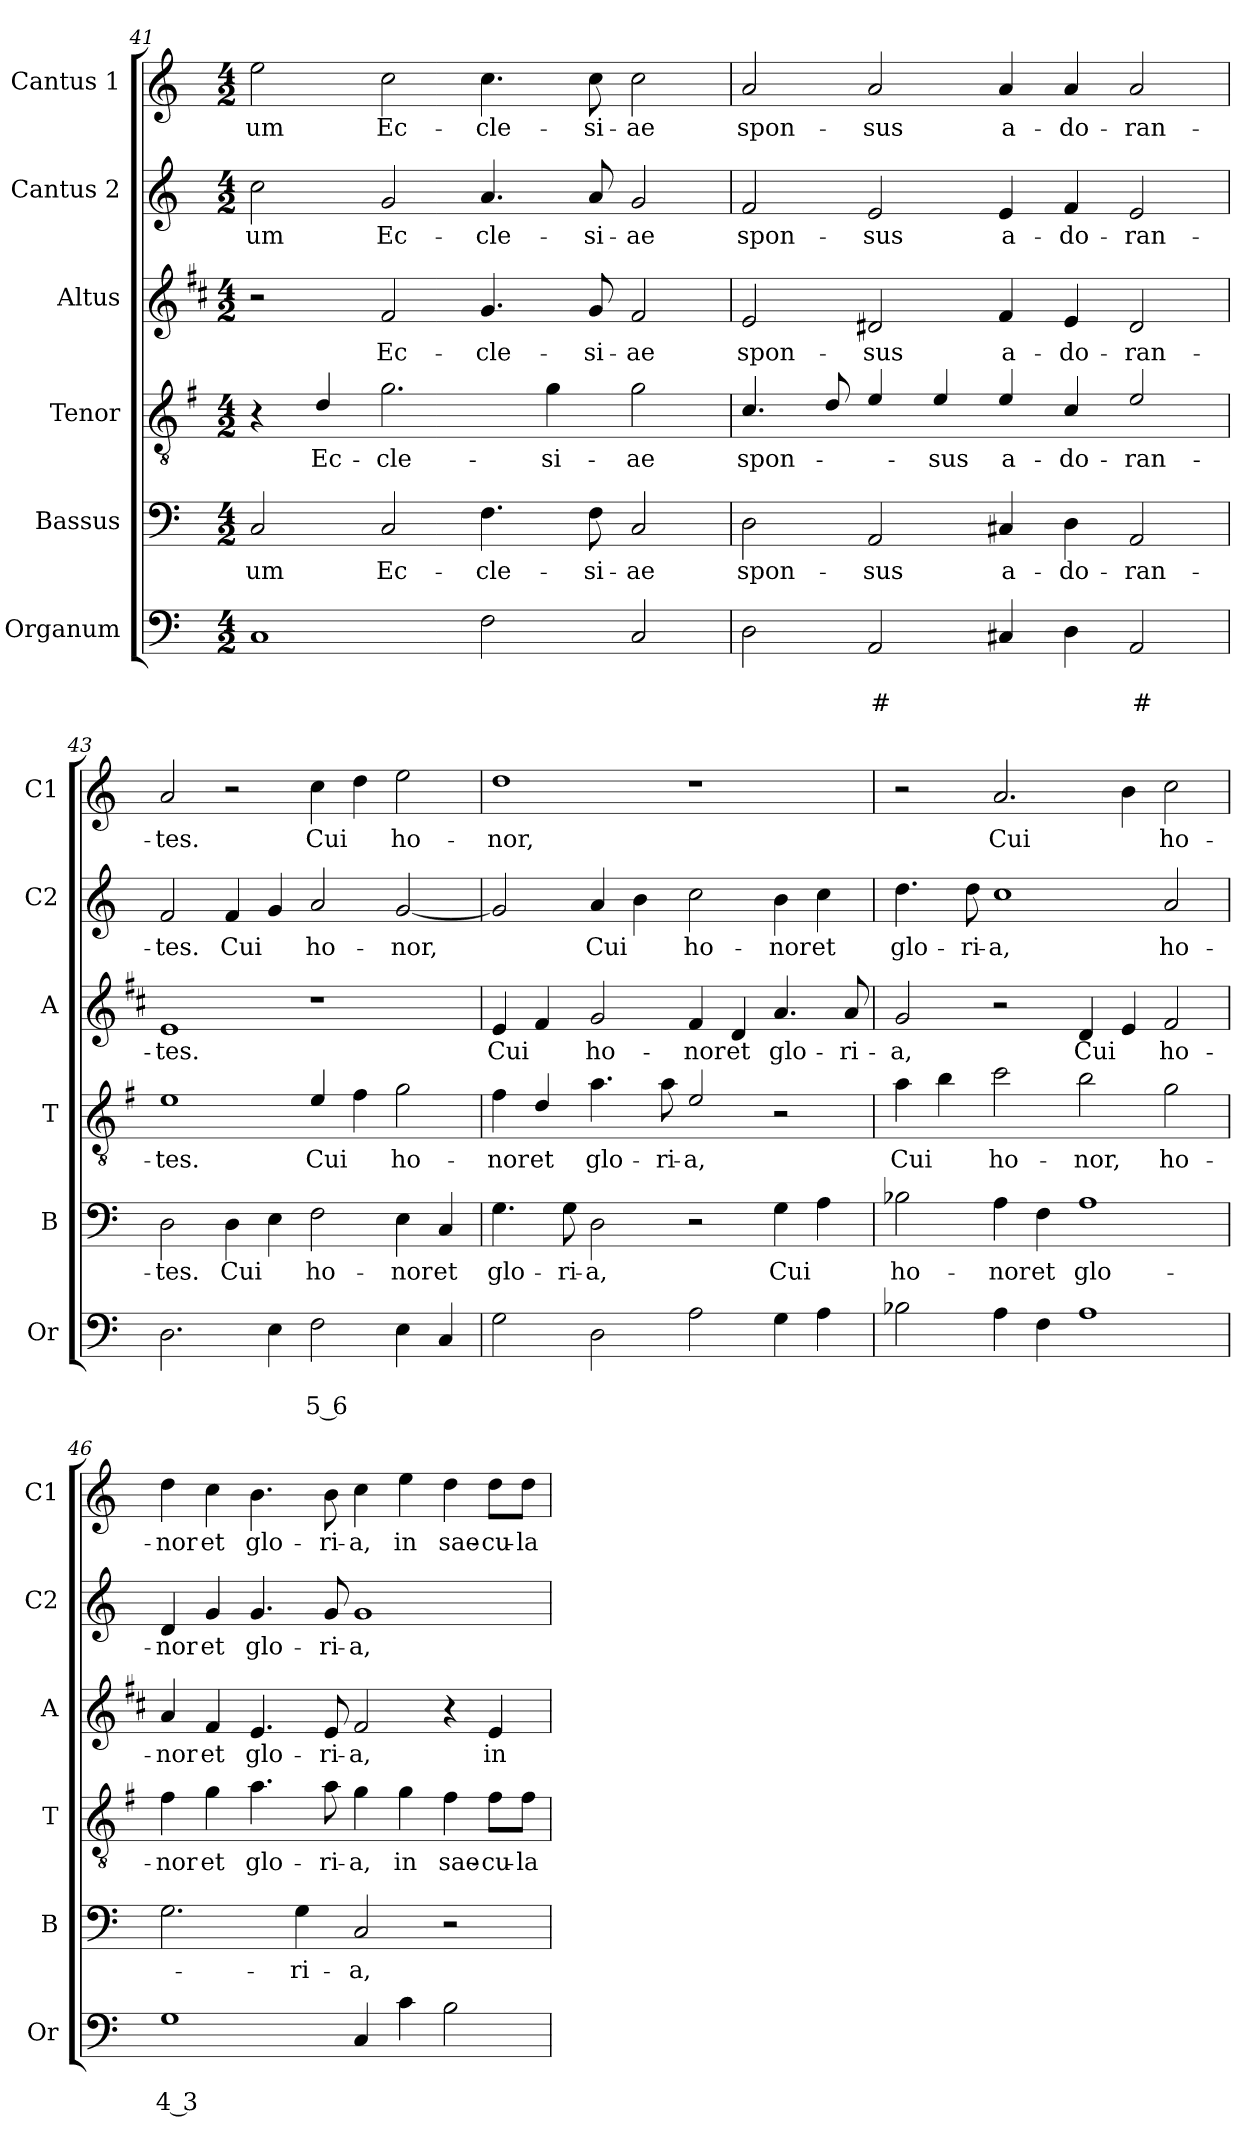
**kern	**text	**text	**kern	**text	**kern	**text	**kern	**text	**kern	**text	**kern	**text
*part6	*part6	*part6	*part5	*part5	*part4	*part4	*part3	*part3	*part2	*part2	*part1	*part1
*staff6	*staff6	*staff6	*staff5	*staff5	*staff4	*staff4	*staff3	*staff3	*staff2	*staff2	*staff1	*staff1
*I"Organum	*	*	*I"Bassus	*	*I"Tenor	*	*I"Altus	*	*I"Cantus 2	*	*I"Cantus 1	*
*I'Or	*	*	*I'B	*	*I'T	*	*I'A	*	*I'C2	*	*I'C1	*
*clefF4	*	*	*clefF4	*	*clefGv2	*	*clefG2	*	*clefG2	*	*clefG2	*
*	*	*	*	*	*ITrd4c7	*	*ITrd1c2	*	*	*	*	*
*k[]	*	*	*k[]	*	*k[]	*	*k[]	*	*k[]	*	*k[]	*
*C:	*	*	*C:	*	*C:	*	*C:	*	*C:	*	*C:	*
*M4/2	*	*	*M4/2	*	*M4/2	*	*M4/2	*	*M4/2	*	*M4/2	*
=41	=41	=41	=41	=41	=41	=41	=41	=41	=41	=41	=41	=41
!	!	!	!	!LO:LY:b	!	!	!	!	!	!LO:LY:b	!	!LO:LY:b
1C	.	.	2C/	-um	4r	.	2r	.	2cc\	-um	2ee\	-um
!	!	!	!	!	!	!LO:LY:b	!	!	!	!	!	!
.	.	.	.	.	4G/	Ec-	.	.	.	.	.	.
!	!	!	!	!LO:LY:b	!	!LO:LY:b	!	!LO:LY:b	!	!LO:LY:b	!	!LO:LY:b
.	.	.	2C/	Ec-	2.c\	-cle-	2e/	Ec-	2g/	Ec-	2cc\	Ec-
!	!	!	!	!LO:LY:b	!	!	!	!LO:LY:b	!	!LO:LY:b	!	!LO:LY:b
2F\	.	.	4.F\	-cle-	.	.	4.f/	-cle-	4.a/	-cle-	4.cc\	-cle-
!	!	!	!	!	!	!LO:LY:b	!	!	!	!	!	!
.	.	.	.	.	4c\	-si-	.	.	.	.	.	.
!	!	!	!	!LO:LY:b	!	!	!	!LO:LY:b	!	!LO:LY:b	!	!LO:LY:b
.	.	.	8F\	-si-	.	.	8f/	-si-	8a/	-si-	8cc\	-si-
!	!	!	!	!LO:LY:b	!	!LO:LY:b	!	!LO:LY:b	!	!LO:LY:b	!	!LO:LY:b
2C/	.	.	2C/	-ae	2c\	-ae	2e/	-ae	2g/	-ae	2cc\	-ae
!!LO:LB:g=z
=42	=42	=42	=42	=42	=42	=42	=42	=42	=42	=42	=42	=42
!	!	!	!	!LO:LY:b	!	!LO:LY:b	!	!LO:LY:b	!	!LO:LY:b	!	!LO:LY:b
2D\	.	.	2D\	spon-	4.F/	spon-	2d/	spon-	2f/	spon-	2a/	spon-
.	.	.	.	.	8G/	.	.	.	.	.	.	.
!	!	!LO:LY:b	!	!LO:LY:b	!	!	!	!LO:LY:b	!	!LO:LY:b	!	!LO:LY:b
2AA/	.	#	2AA/	-sus	4A/	.	2c#X/	-sus	2e/	-sus	2a/	-sus
!	!	!	!	!	!	!LO:LY:b	!	!	!	!	!	!
.	.	.	.	.	4A/	-sus	.	.	.	.	.	.
!	!	!	!	!LO:LY:b	!	!LO:LY:b	!	!LO:LY:b	!	!LO:LY:b	!	!LO:LY:b
4C#X/	.	.	4C#X/	a-	4A/	a-	4e/	a-	4e/	a-	4a/	a-
!	!	!	!	!LO:LY:b	!	!LO:LY:b	!	!LO:LY:b	!	!LO:LY:b	!	!LO:LY:b
4D\	.	.	4D\	-do-	4F/	-do-	4d/	-do-	4f/	-do-	4a/	-do-
!	!	!LO:LY:b	!	!LO:LY:b	!	!LO:LY:b	!	!LO:LY:b	!	!LO:LY:b	!	!LO:LY:b
2AA/	.	#	2AA/	-ran-	2A/	-ran-	2c#/	-ran-	2e/	-ran-	2a/	-ran-
=43	=43	=43	=43	=43	=43	=43	=43	=43	=43	=43	=43	=43
!	!	!	!	!LO:LY:b	!	!LO:LY:b	!	!LO:LY:b	!	!LO:LY:b	!	!LO:LY:b
2.D\	.	.	2D\	-tes.	1A	-tes.	1d	-tes.	2f/	-tes.	2a/	-tes.
!	!	!	!	!LO:LY:b	!	!	!	!	!	!LO:LY:b	!	!
.	.	.	4D\	Cui	.	.	.	.	4f/	Cui	2r	.
4E\	.	.	4E\	.	.	.	.	.	4g/	.	.	.
!	!	!LO:LY:b	!	!LO:LY:b	!	!LO:LY:b	!	!	!	!LO:LY:b	!	!LO:LY:b
2F\	.	5 6	2F\	ho-	4A/	Cui	1r	.	2a/	ho-	4cc\	Cui
.	.	.	.	.	4B\	.	.	.	.	.	4dd\	.
!	!	!	!	!LO:LY:b	!	!LO:LY:b	!	!	!	!LO:LY:b	!	!LO:LY:b
4E\	.	.	4E\	-nor	2c\	ho-	.	.	[2g/	-nor,	2ee\	ho-
!	!	!	!	!LO:LY:b	!	!	!	!	!	!	!	!
4C/	.	.	4C/	et	.	.	.	.	.	.	.	.
=44	=44	=44	=44	=44	=44	=44	=44	=44	=44	=44	=44	=44
!	!	!	!	!LO:LY:b	!	!LO:LY:b	!	!LO:LY:b	!	!	!	!LO:LY:b
2G\	.	.	4.G\	glo-	4B\	-nor	4d/	Cui	2g/]	.	1dd	-nor,
!	!	!	!	!	!	!LO:LY:b	!	!	!	!	!	!
.	.	.	.	.	4G/	et	4e/	.	.	.	.	.
!	!	!	!	!LO:LY:b	!	!	!	!	!	!	!	!
.	.	.	8G\	-ri-	.	.	.	.	.	.	.	.
!	!	!	!	!LO:LY:b	!	!LO:LY:b	!	!LO:LY:b	!	!LO:LY:b	!	!
2D\	.	.	2D\	-a,	4.d\	glo-	2f/	ho-	4a/	Cui	.	.
.	.	.	.	.	.	.	.	.	4b\	.	.	.
!	!	!	!	!	!	!LO:LY:b	!	!	!	!	!	!
.	.	.	.	.	8d\	-ri-	.	.	.	.	.	.
!	!	!	!	!	!	!LO:LY:b	!	!LO:LY:b	!	!LO:LY:b	!	!
2A\	.	.	2r	.	2A/	-a,	4e/	-nor	2cc\	ho-	1r	.
!	!	!	!	!	!	!	!	!LO:LY:b	!	!	!	!
.	.	.	.	.	.	.	4c/	et	.	.	.	.
!	!	!	!	!LO:LY:b	!	!	!	!LO:LY:b	!	!LO:LY:b	!	!
4G\	.	.	4G\	Cui	2r	.	4.g/	glo-	4b\	-nor	.	.
!	!	!	!	!	!	!	!	!	!	!LO:LY:b	!	!
4A\	.	.	4A\	.	.	.	.	.	4cc\	et	.	.
!	!	!	!	!	!	!	!	!LO:LY:b	!	!	!	!
.	.	.	.	.	.	.	8g/	-ri-	.	.	.	.
=45	=45	=45	=45	=45	=45	=45	=45	=45	=45	=45	=45	=45
!	!	!	!	!LO:LY:b	!	!LO:LY:b	!	!LO:LY:b	!	!LO:LY:b	!	!
2B-X\	.	.	2B-X\	ho-	4d\	Cui	2f/	-a,	4.dd\	glo-	2r	.
.	.	.	.	.	4e\	.	.	.	.	.	.	.
!	!	!	!	!	!	!	!	!	!	!LO:LY:b	!	!
.	.	.	.	.	.	.	.	.	8dd\	-ri-	.	.
!	!	!	!	!LO:LY:b	!	!LO:LY:b	!	!	!	!LO:LY:b	!	!LO:LY:b
4A\	.	.	4A\	-nor	2f\	ho-	2r	.	1cc	-a,	2.a/	Cui
!	!	!	!	!LO:LY:b	!	!	!	!	!	!	!	!
4F\	.	.	4F\	et	.	.	.	.	.	.	.	.
!	!	!	!	!LO:LY:b	!	!LO:LY:b	!	!LO:LY:b	!	!	!	!
1A	.	.	1A	glo-	2e\	-nor,	4c/	Cui	.	.	.	.
.	.	.	.	.	.	.	4d/	.	.	.	4b\	.
!	!	!	!	!	!	!LO:LY:b	!	!LO:LY:b	!	!LO:LY:b	!	!LO:LY:b
.	.	.	.	.	2c\	ho-	2e/	ho-	2a/	ho-	2cc\	ho-
!!LO:LB:g=z
=46	=46	=46	=46	=46	=46	=46	=46	=46	=46	=46	=46	=46
!	!	!LO:LY:b	!	!	!	!LO:LY:b	!	!LO:LY:b	!	!LO:LY:b	!	!LO:LY:b
1G	.	4 3	2.G\	.	4B\	-nor	4g/	-nor	4d/	-nor	4dd\	-nor
!	!	!	!	!	!	!LO:LY:b	!	!LO:LY:b	!	!LO:LY:b	!	!LO:LY:b
.	.	.	.	.	4c\	et	4e/	et	4g/	et	4cc\	et
!	!	!	!	!	!	!LO:LY:b	!	!LO:LY:b	!	!LO:LY:b	!	!LO:LY:b
.	.	.	.	.	4.d\	glo-	4.d/	glo-	4.g/	glo-	4.b\	glo-
!	!	!	!	!LO:LY:b	!	!	!	!	!	!	!	!
.	.	.	4G\	-ri-	.	.	.	.	.	.	.	.
!	!	!	!	!	!	!LO:LY:b	!	!LO:LY:b	!	!LO:LY:b	!	!LO:LY:b
.	.	.	.	.	8d\	-ri-	8d/	-ri-	8g/	-ri-	8b\	-ri-
!	!	!	!	!LO:LY:b	!	!LO:LY:b	!	!LO:LY:b	!	!LO:LY:b	!	!LO:LY:b
4C/	.	.	2C/	-a,	4c\	-a,	2e/	-a,	1g	-a,	4cc\	-a,
!	!	!	!	!	!	!LO:LY:b	!	!	!	!	!	!LO:LY:b
4c\	.	.	.	.	4c\	in	.	.	.	.	4ee\	in
!	!	!	!	!	!	!LO:LY:b	!	!	!	!	!	!LO:LY:b
2B\	.	.	2r	.	4B\	sae-	4r	.	.	.	4dd\	sae-
!	!	!	!	!	!	!LO:LY:b	!	!LO:LY:b	!	!	!	!LO:LY:b
.	.	.	.	.	8B\L	-cu-	4d/	in	.	.	8dd\L	-cu-
!	!	!	!	!	!	!LO:LY:b	!	!	!	!	!	!LO:LY:b
.	.	.	.	.	8B\J	-la	.	.	.	.	8dd\J	-la
=	=	=	=	=	=	=	=	=	=	=	=	=
*-	*-	*-	*-	*-	*-	*-	*-	*-	*-	*-	*-	*-
